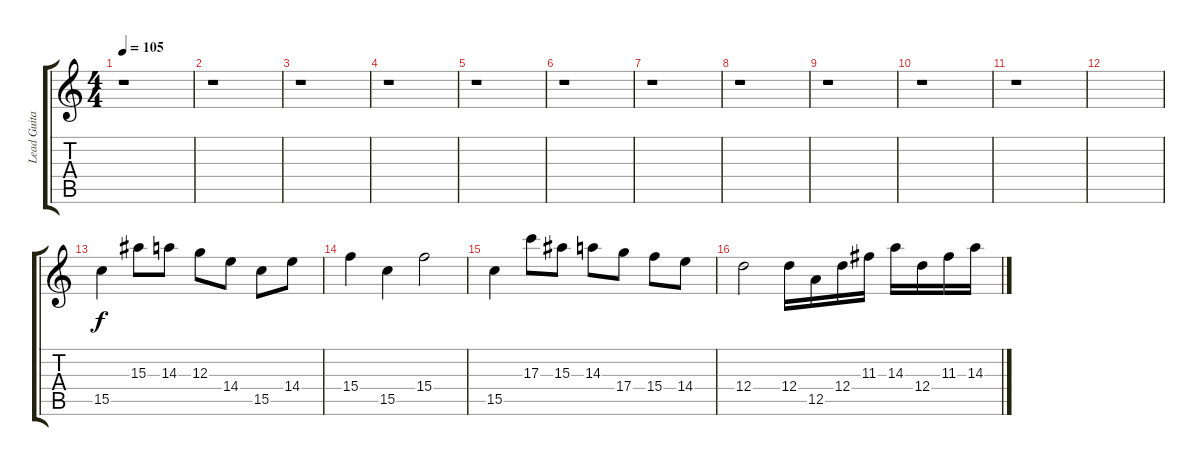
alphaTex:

\track ("Lead Guitar" "Lead Guita") {instrument distortionguitar}
\staff {score tabs}
\tuning (E4 B3 G3 D3 A2 E2) {hide}
\ts (4 4)
\tempo 105
\clef g2
\ks c
r.1{dy f instrument distortionguitar} |
r.1 |
r.1 |
r.1 |
r.1 |
r.1 |
r.1 |
r.1 |
r.1 |
r.1 |
r.1 |
|
15.5.4 15.3.8 14.3.8 12.3.8 14.4.8 15.5.8 14.4.8 |
15.4.4 15.5.4 15.4.2 |
15.5.4 17.3.8 15.3.8 14.3.8 17.4.8 15.4.8 14.4.8 |
12.4.2 12.4.16 12.5.16 12.4.16 11.3.16 14.3.16 12.4.16 11.3.16 14.3.16
